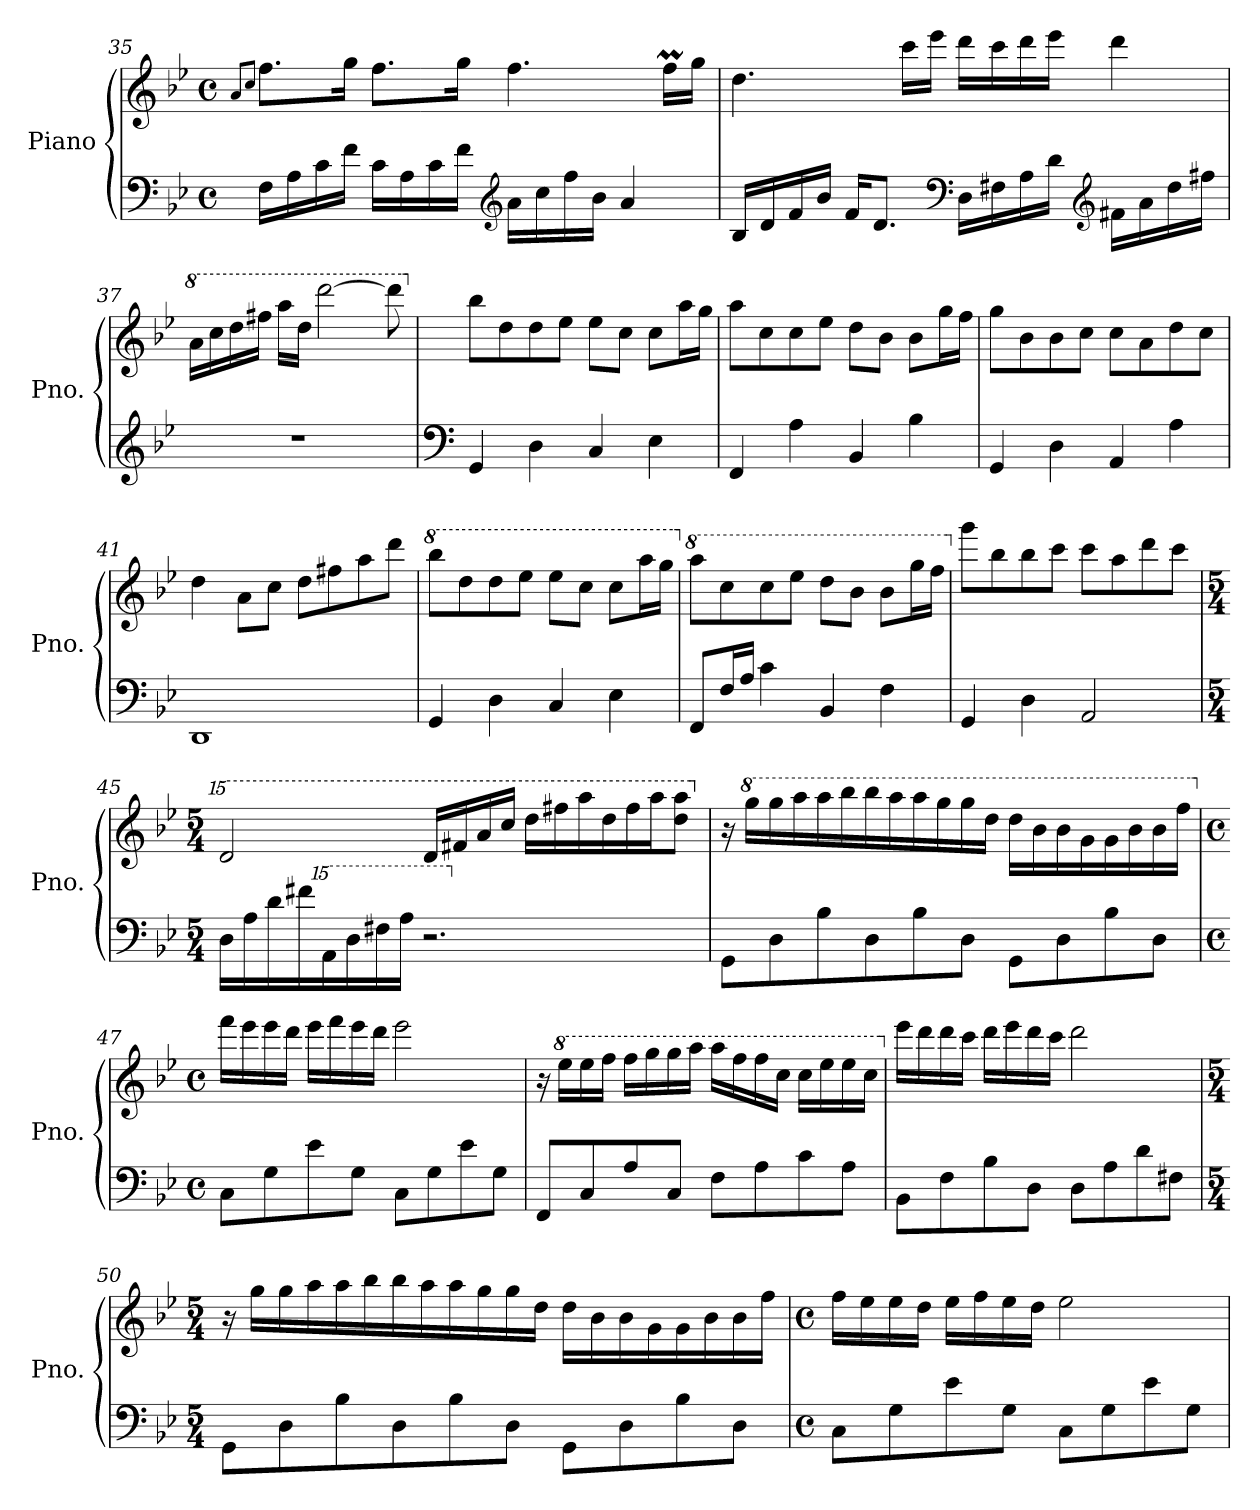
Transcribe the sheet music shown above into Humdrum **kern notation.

**kern	**kern
*part1	*part1
*staff2	*staff1
*I"Piano	*
*I'Pno.	*
!!LO:LB:g=z
*clefF4	*clefG2
*k[b-e-]	*k[b-e-]
*M4/4	*M4/4
*met(c)	*met(c)
=35	=35
.	8qa/L
.	8qcc/J
16F\LL	8.ff\L
16A\	.
16c\	.
16f\JJ	16gg\Jk
16c\LL	8.ff\L
16A\	.
16c\	.
16f\JJ	16gg\Jk
*clefG2	*
16a\LL	4.ff\
16cc\	.
16ff\	.
16b-\JJ	.
4a/	.
.	16ffM\LL
.	16gg\JJ
=36	=36
16B-/LL	4.dd\
16d/	.
16f/	.
16b-/JJ	.
16f/KL	.
8.d/J	.
.	16ccc\LL
.	16eee-\JJ
*clefF4	*
16D\LL	16ddd\LL
16F#X\	16ccc\
16A\	16ddd\
16d\JJ	16eee-\JJ
*clefG2	*
16f#X\LL	4ddd\
16a\	.
16dd\	.
16ff#X\JJ	.
!!LO:PB:g=z
=37	=37
*	*8va
1r	16aa\LL
.	16ccc\
.	16ddd\
.	16fff#X\JJ
.	16aaa\LL
.	16ddd\JJ
.	[2dddd\
.	8dddd\]
=38	=38
*clefF4	*
*	*X8va
4GG/	8bb-\L
.	8dd\
4D\	8dd\
.	8ee-\J
4C/	8ee-\L
.	8cc\J
4E-\	8cc\L
.	16aa\L
.	16gg\JJ
=39	=39
4FF/	8aa\L
.	8cc\
4A\	8cc\
.	8ee-\J
4BB-/	8dd\L
.	8b-\J
4B-\	8b-\L
.	16gg\L
.	16ff\JJ
=40	=40
4GG/	8gg\L
.	8b-\
4D\	8b-\
.	8cc\J
4AA/	8cc\L
.	8a\
4A\	8dd\
.	8cc\J
=41	=41
1DD	4dd\
.	8a\L
.	8cc\J
.	8dd\L
.	8ff#X\
.	8aa\
.	8ddd\J
!!LO:PB:g=z
=42	=42
*	*8va
4GG/	8bbb-\L
.	8ddd\
4D\	8ddd\
.	8eee-\J
4C/	8eee-\L
.	8ccc\J
4E-\	8ccc\L
.	16aaa\L
.	16ggg\JJ
=43	=43
*	*X8va
*	*8va
8FF/L	8aaa\L
16F/L	8ccc\
16A/JJ	.
4c\	8ccc\
.	8eee-\J
4BB-/	8ddd\L
.	8bb-\J
4F\	8bb-\L
.	16ggg\L
.	16fff\JJ
=44	=44
*	*X8va
4GG/	8ggg\L
.	8bb-\
4D\	8bb-\
.	8ccc\J
2AA/	8ccc\L
.	8aa\
.	8ddd\
.	8ccc\J
!!LO:LB:g=z
=45	=45
*M5/4	*M5/4
*	*15ma
16D\LL	2ddd/
16A\	.
16d\	.
16f#X\	.
*15ma	*
16a\	.
16dd\	.
16ff#X\	.
16aa\JJ	.
2.r	16ddd/LL
.	16fff#X/
.	16aaa/
.	16cccc/JJ
.	16dddd\LL
.	16ffff#X\
.	16aaaa\
.	16dddd\
.	16ffff#\
.	16aaaa\J
*	*MM10
.	8dddd\ 8aaaa\J
!!LO:LB:g=z
=46	=46
*X15ma	*
*	*X15ma
*	*MM75
8GG\L	16r
*	*8va
.	16ggg\LL
8D\	16ggg\
.	16aaa\
8B-\	16aaa\
.	16bbb-\
8D\	16bbb-\
.	16aaa\
8B-\	16aaa\
.	16ggg\
8D\J	16ggg\
.	16ddd\JJ
8GG\L	16ddd\LL
.	16bb-\
8D\	16bb-\
.	16gg\
8B-\	16gg\
.	16bb-\
8D\J	16bb-\
.	16fff\JJ
=47	=47
*M4/4	*M4/4
*met(c)	*met(c)
*	*X8va
8C\L	16fff\LL
.	16eee-\
8G\	16eee-\
.	16ddd\JJ
8e-\	16eee-\LL
.	16fff\
8G\J	16eee-\
.	16ddd\JJ
8C\L	2eee-\
8G\	.
8e-\	.
8G\J	.
!!LO:LB:g=z
=48	=48
8FF/L	16r
*	*8va
.	16eee-\LL
8C/	16eee-\
.	16fff\JJ
8A/	16fff\LL
.	16ggg\
8C/J	16ggg\
.	16aaa\JJ
8F\L	16aaa\LL
.	16fff\
8A\	16fff\
.	16ccc\JJ
8c\	16ccc\LL
.	16eee-\
8A\J	16eee-\
.	16ccc\JJ
=49	=49
*	*X8va
8BB-\L	16eee-\LL
.	16ddd\
8F\	16ddd\
.	16ccc\JJ
8B-\	16ddd\LL
.	16eee-\
8D\J	16ddd\
.	16ccc\JJ
8D\L	2ddd\
8A\	.
8d\	.
8F#X\J	.
!!LO:LB:g=z
=50	=50
*M5/4	*M5/4
8GG\L	16r
.	16gg\LL
8D\	16gg\
.	16aa\
8B-\	16aa\
.	16bb-\
8D\	16bb-\
.	16aa\
8B-\	16aa\
.	16gg\
8D\J	16gg\
.	16dd\JJ
8GG\L	16dd\LL
.	16b-\
8D\	16b-\
.	16g\
8B-\	16g\
.	16b-\
8D\J	16b-\
.	16ff\JJ
=51	=51
*M4/4	*M4/4
*met(c)	*met(c)
8C\L	16ff\LL
.	16ee-\
8G\	16ee-\
.	16dd\JJ
8e-\	16ee-\LL
.	16ff\
8G\J	16ee-\
.	16dd\JJ
8C\L	2ee-\
8G\	.
8e-\	.
8G\J	.
=	=
*-	*-
